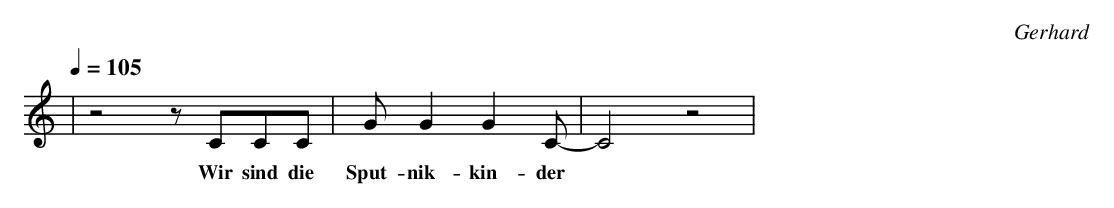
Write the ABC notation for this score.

X:1
C:Gerhard
K:C
Q:1/4=105
|z4 z CCC|G G2G2 C-|C4 z4 |
w:Wir sind die Sput-nik-kin-der
